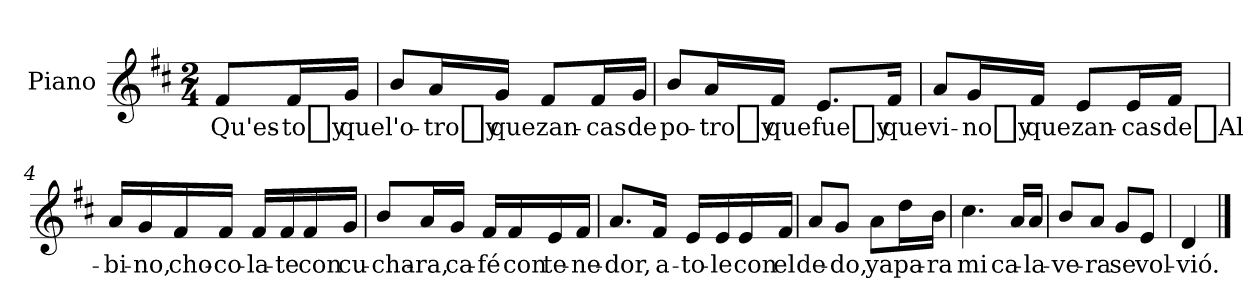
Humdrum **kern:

**kern	**text
*part1	*part1
*staff1	*staff1
*I"Piano	*
*I'Pno	*
*clefG2	*
*k[f#c#]	*
*D:	*
*M2/4	*
=	=
*^	*
8f#/L	16ryy	Qu'es-
*MM90	*	*
.	8.ryy	.
16f#/L	.	-to_y
16g/JJ	.	que
*v	*v	*
=1	=1
8b/L	l'o-
16a/L	-tro_y
16g/JJ	que
8f#/L	zan-
16f#/L	-cas
16g/JJ	de
=2	=2
8b/L	po-
16a/L	-tro_y
16f#/JJ	que
8.e/L	fue_y
16f#/Jk	que
=3	=3
8a/L	vi-
16g/L	-no_y
16f#/JJ	que
8e/L	zan-
16e/L	-cas
16f#/JJ	de_Al-
!!LO:LB:g=z
=4	=4
16a/LL	-bi-
16g/	-no,
16f#/	cho-
16f#/JJ	-co-
16f#/LL	-la-
16f#/	-te
16f#/	con
16g/JJ	cu-
=5	=5
8b/L	-cha-
16a/L	-ra,
16g/JJ	ca-
16f#/LL	-fé
16f#/	con
16e/	te-
16f#/JJ	-ne-
!!LO:LB:g=z
=6	=6
8.a/L	-dor,
16f#/Jk	a-
16e/LL	-to-
16e/	-le
16e/	con
16f#/JJ	el
=7	=7
8a/L	de-
8g/J	-do,
8a\L	ya
16dd\L	pa-
16b\JJ	-ra
=8	=8
4.cc#\	mi
16a/LL	ca-
16a/JJ	-la-
=9	=9
8b/L	-ve-
8a/J	-ra
8g/L	se
8e/J	vol-
=10	=10
4d/	-vió.
==	==
*-	*-
